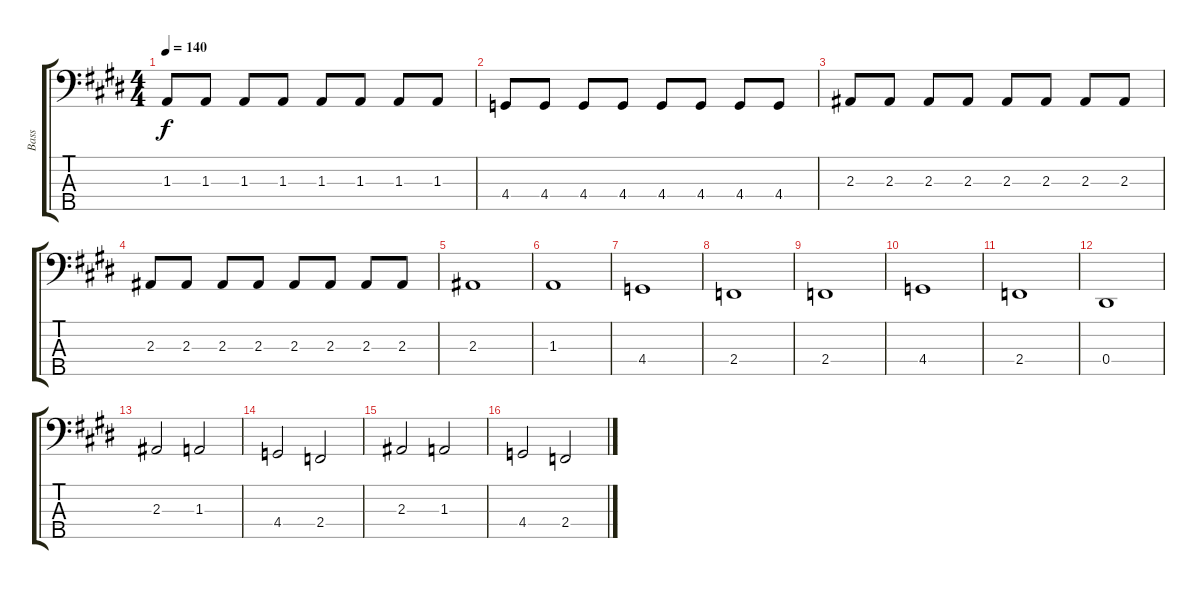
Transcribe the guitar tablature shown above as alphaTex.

\track ("Bass" "Bass") {instrument electricbassfinger}
\staff {score tabs}
\tuning (Gb2 Db2 Ab1 Eb1 Bb0) {hide}
\ts (4 4)
\tempo 140
\clef f4
\ks e
1.3.8{dy f} 1.3.8 1.3.8 1.3.8 1.3.8 1.3.8 1.3.8 1.3.8 |
4.4.8 4.4.8 4.4.8 4.4.8 4.4.8 4.4.8 4.4.8 4.4.8 |
2.3.8 2.3.8 2.3.8 2.3.8 2.3.8 2.3.8 2.3.8 2.3.8 |
2.3.8 2.3.8 2.3.8 2.3.8 2.3.8 2.3.8 2.3.8 2.3.8 |
2.3.1 |
1.3.1 |
4.4.1 |
2.4.1 |
2.4.1 |
4.4.1 |
2.4.1 |
0.4.1 |
2.3.2 1.3.2 |
4.4.2 2.4.2 |
2.3.2 1.3.2 |
4.4.2 2.4.2
